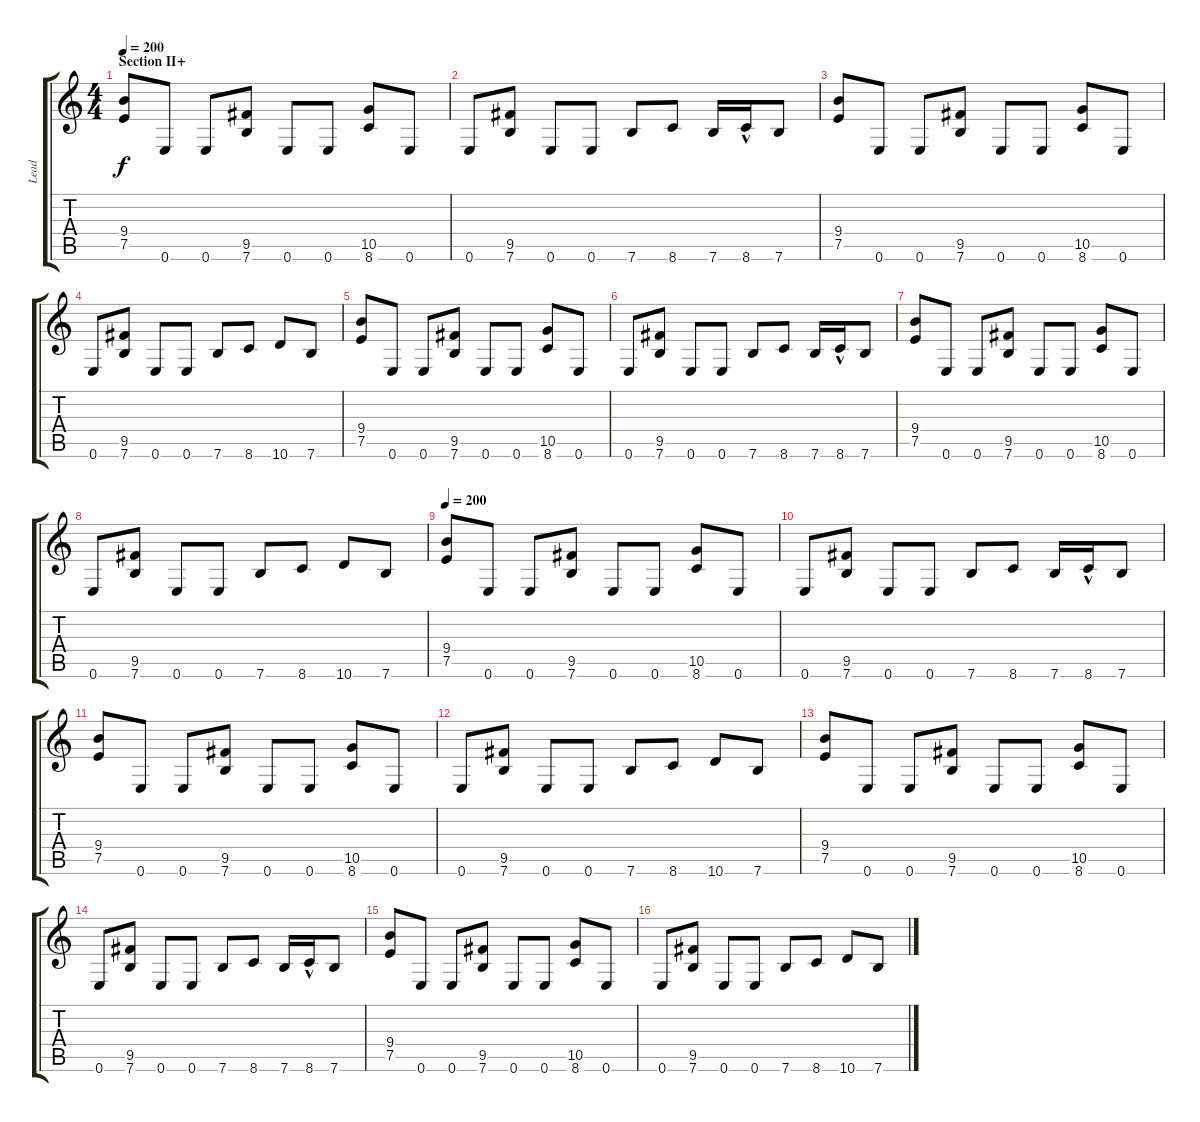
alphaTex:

\track ("Lead" "Lead") {instrument distortionguitar}
\staff {score tabs}
\tuning (E4 B3 G3 D3 A2 E2) {hide}
\ts (4 4)
\section ("" "Section II+")
\tempo 200
\clef g2
\ks c
(9.4 7.5).8{dy f} 0.6.8 0.6.8 (9.5 7.6).8 0.6.8 0.6.8 (10.5 8.6).8 0.6.8 |
0.6.8 (9.5 7.6).8 0.6.8 0.6.8 7.6.8 8.6.8 7.6.16 8.6{hac}.16 7.6.8 |
(9.4 7.5).8 0.6.8 0.6.8 (9.5 7.6).8 0.6.8 0.6.8 (10.5 8.6).8 0.6.8 |
0.6.8 (9.5 7.6).8 0.6.8 0.6.8 7.6.8 8.6.8 10.6.8 7.6.8 |
(9.4 7.5).8 0.6.8 0.6.8 (9.5 7.6).8 0.6.8 0.6.8 (10.5 8.6).8 0.6.8 |
0.6.8 (9.5 7.6).8 0.6.8 0.6.8 7.6.8 8.6.8 7.6.16 8.6{hac}.16 7.6.8 |
(9.4 7.5).8 0.6.8 0.6.8 (9.5 7.6).8 0.6.8 0.6.8 (10.5 8.6).8 0.6.8 |
0.6.8 (9.5 7.6).8 0.6.8 0.6.8 7.6.8 8.6.8 10.6.8 7.6.8 |
\tempo 200
(9.4 7.5).8 0.6.8 0.6.8 (9.5 7.6).8 0.6.8 0.6.8 (10.5 8.6).8 0.6.8 |
0.6.8 (9.5 7.6).8 0.6.8 0.6.8 7.6.8 8.6.8 7.6.16 8.6{hac}.16 7.6.8 |
(9.4 7.5).8 0.6.8 0.6.8 (9.5 7.6).8 0.6.8 0.6.8 (10.5 8.6).8 0.6.8 |
0.6.8 (9.5 7.6).8 0.6.8 0.6.8 7.6.8 8.6.8 10.6.8 7.6.8 |
(9.4 7.5).8 0.6.8 0.6.8 (9.5 7.6).8 0.6.8 0.6.8 (10.5 8.6).8 0.6.8 |
0.6.8 (9.5 7.6).8 0.6.8 0.6.8 7.6.8 8.6.8 7.6.16 8.6{hac}.16 7.6.8 |
(9.4 7.5).8 0.6.8 0.6.8 (9.5 7.6).8 0.6.8 0.6.8 (10.5 8.6).8 0.6.8 |
0.6.8 (9.5 7.6).8 0.6.8 0.6.8 7.6.8 8.6.8 10.6.8 7.6.8
